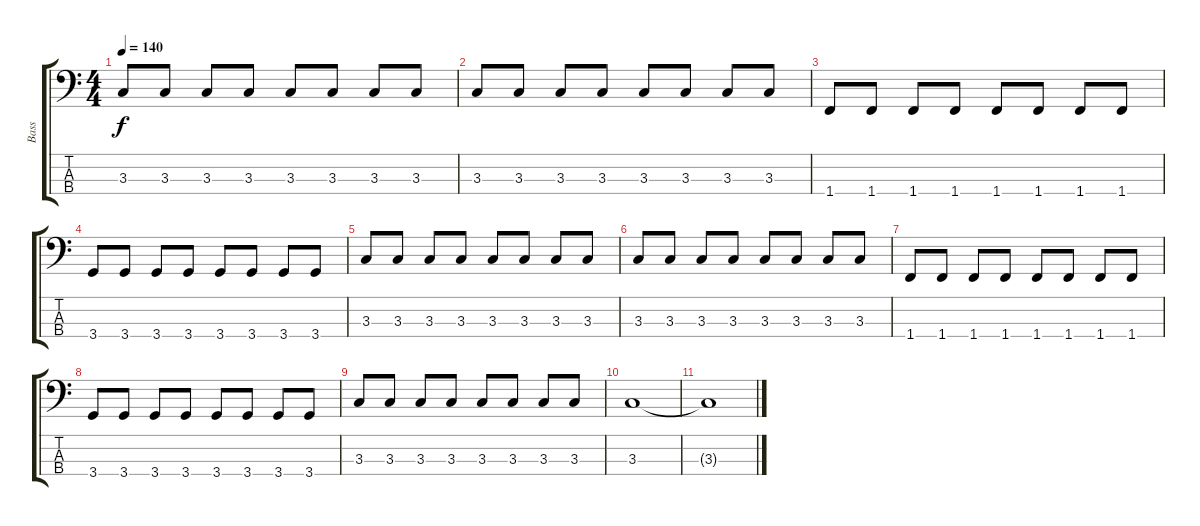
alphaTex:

\track ("Bass" "Bass") {instrument electricbasspick}
\staff {score tabs}
\tuning (G2 D2 A1 E1) {hide}
\ts (4 4)
\tempo 140
\clef f4
\ks c
3.3.8{dy f} 3.3.8 3.3.8 3.3.8 3.3.8 3.3.8 3.3.8 3.3.8 |
3.3.8 3.3.8 3.3.8 3.3.8 3.3.8 3.3.8 3.3.8 3.3.8 |
1.4.8 1.4.8 1.4.8 1.4.8 1.4.8 1.4.8 1.4.8 1.4.8 |
3.4.8 3.4.8 3.4.8 3.4.8 3.4.8 3.4.8 3.4.8 3.4.8 |
3.3.8 3.3.8 3.3.8 3.3.8 3.3.8 3.3.8 3.3.8 3.3.8 |
3.3.8 3.3.8 3.3.8 3.3.8 3.3.8 3.3.8 3.3.8 3.3.8 |
1.4.8 1.4.8 1.4.8 1.4.8 1.4.8 1.4.8 1.4.8 1.4.8 |
3.4.8 3.4.8 3.4.8 3.4.8 3.4.8 3.4.8 3.4.8 3.4.8 |
3.3.8 3.3.8 3.3.8 3.3.8 3.3.8 3.3.8 3.3.8 3.3.8 |
3.3.1 |
3.3{t}.1
